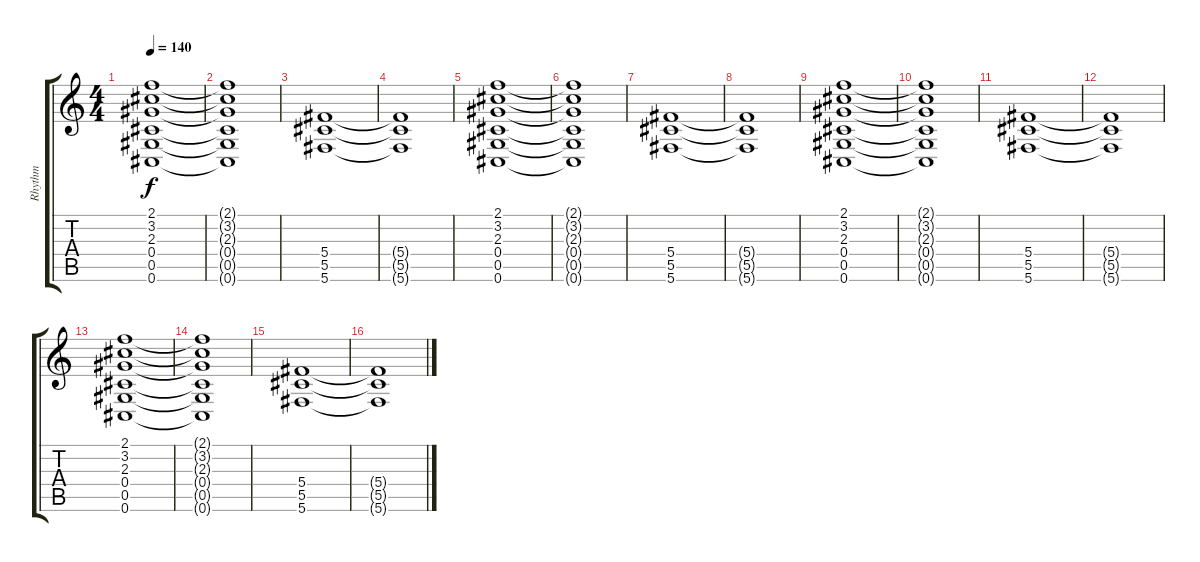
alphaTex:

\track ("Rhythm" "Rhythm") {instrument overdrivenguitar}
\staff {score tabs}
\tuning (Eb4 Bb3 Gb3 Db3 Ab2 Db2) {hide}
\ts (4 4)
\tempo 140
\clef g2
\ks c
(2.1 3.2 2.3 0.4 0.5 0.6).1{dy f} |
(2.1{t} 3.2{t} 2.3{t} 0.4{t} 0.5{t} 0.6{t}).1 |
(5.4 5.5 5.6).1 |
(5.4{t} 5.5{t} 5.6{t}).1 |
(2.1 3.2 2.3 0.4 0.5 0.6).1 |
(2.1{t} 3.2{t} 2.3{t} 0.4{t} 0.5{t} 0.6{t}).1 |
(5.4 5.5 5.6).1 |
(5.4{t} 5.5{t} 5.6{t}).1 |
(2.1 3.2 2.3 0.4 0.5 0.6).1 |
(2.1{t} 3.2{t} 2.3{t} 0.4{t} 0.5{t} 0.6{t}).1 |
(5.4 5.5 5.6).1 |
(5.4{t} 5.5{t} 5.6{t}).1 |
(2.1 3.2 2.3 0.4 0.5 0.6).1 |
(2.1{t} 3.2{t} 2.3{t} 0.4{t} 0.5{t} 0.6{t}).1 |
(5.4 5.5 5.6).1 |
(5.4{t} 5.5{t} 5.6{t}).1
